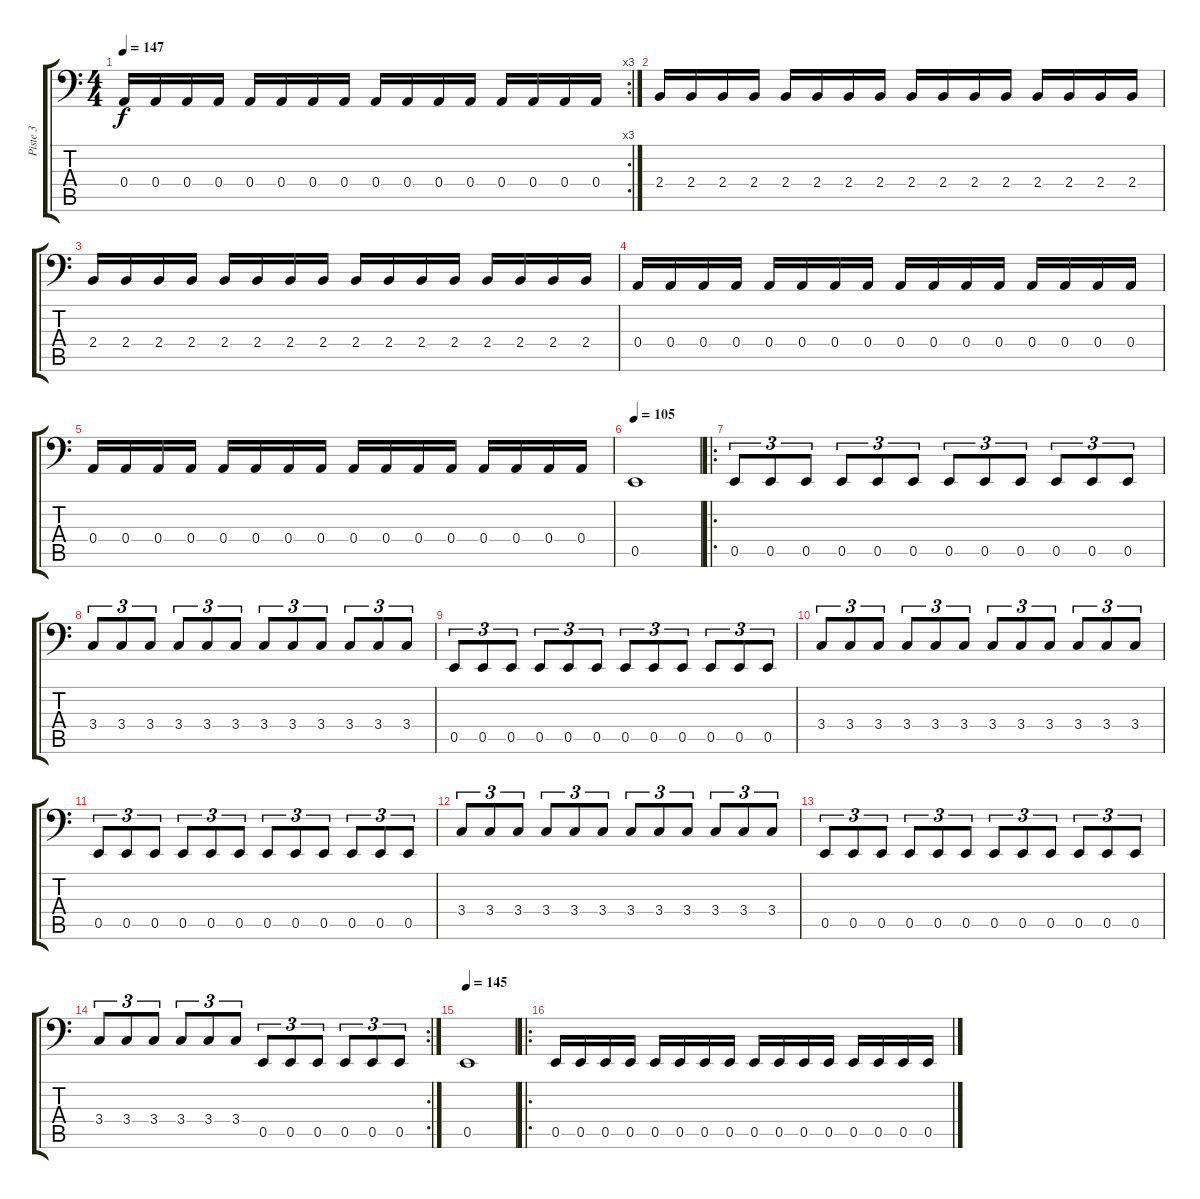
\track ("Piste 3" "Piste 3") {instrument electricbassfinger}
\staff {score tabs}
\tuning (C3 G2 D2 A1 E1 B0) {hide}
\rc 3
\ts (4 4)
\tempo 147
\clef f4
\ks c
0.4.16{dy f} 0.4.16 0.4.16 0.4.16 0.4.16 0.4.16 0.4.16 0.4.16 0.4.16 0.4.16 0.4.16 0.4.16 0.4.16 0.4.16 0.4.16 0.4.16 |
2.4.16 2.4.16 2.4.16 2.4.16 2.4.16 2.4.16 2.4.16 2.4.16 2.4.16 2.4.16 2.4.16 2.4.16 2.4.16 2.4.16 2.4.16 2.4.16 |
2.4.16 2.4.16 2.4.16 2.4.16 2.4.16 2.4.16 2.4.16 2.4.16 2.4.16 2.4.16 2.4.16 2.4.16 2.4.16 2.4.16 2.4.16 2.4.16 |
0.4.16 0.4.16 0.4.16 0.4.16 0.4.16 0.4.16 0.4.16 0.4.16 0.4.16 0.4.16 0.4.16 0.4.16 0.4.16 0.4.16 0.4.16 0.4.16 |
0.4.16 0.4.16 0.4.16 0.4.16 0.4.16 0.4.16 0.4.16 0.4.16 0.4.16 0.4.16 0.4.16 0.4.16 0.4.16 0.4.16 0.4.16 0.4.16 |
\tempo 105
0.5.1 |
\ro
0.5.8{tu (3 2)} 0.5.8{tu (3 2)} 0.5.8{tu (3 2)} 0.5.8{tu (3 2)} 0.5.8{tu (3 2)} 0.5.8{tu (3 2)} 0.5.8{tu (3 2)} 0.5.8{tu (3 2)} 0.5.8{tu (3 2)} 0.5.8{tu (3 2)} 0.5.8{tu (3 2)} 0.5.8{tu (3 2)} |
3.4.8{tu (3 2)} 3.4.8{tu (3 2)} 3.4.8{tu (3 2)} 3.4.8{tu (3 2)} 3.4.8{tu (3 2)} 3.4.8{tu (3 2)} 3.4.8{tu (3 2)} 3.4.8{tu (3 2)} 3.4.8{tu (3 2)} 3.4.8{tu (3 2)} 3.4.8{tu (3 2)} 3.4.8{tu (3 2)} |
0.5.8{tu (3 2)} 0.5.8{tu (3 2)} 0.5.8{tu (3 2)} 0.5.8{tu (3 2)} 0.5.8{tu (3 2)} 0.5.8{tu (3 2)} 0.5.8{tu (3 2)} 0.5.8{tu (3 2)} 0.5.8{tu (3 2)} 0.5.8{tu (3 2)} 0.5.8{tu (3 2)} 0.5.8{tu (3 2)} |
3.4.8{tu (3 2)} 3.4.8{tu (3 2)} 3.4.8{tu (3 2)} 3.4.8{tu (3 2)} 3.4.8{tu (3 2)} 3.4.8{tu (3 2)} 3.4.8{tu (3 2)} 3.4.8{tu (3 2)} 3.4.8{tu (3 2)} 3.4.8{tu (3 2)} 3.4.8{tu (3 2)} 3.4.8{tu (3 2)} |
0.5.8{tu (3 2)} 0.5.8{tu (3 2)} 0.5.8{tu (3 2)} 0.5.8{tu (3 2)} 0.5.8{tu (3 2)} 0.5.8{tu (3 2)} 0.5.8{tu (3 2)} 0.5.8{tu (3 2)} 0.5.8{tu (3 2)} 0.5.8{tu (3 2)} 0.5.8{tu (3 2)} 0.5.8{tu (3 2)} |
3.4.8{tu (3 2)} 3.4.8{tu (3 2)} 3.4.8{tu (3 2)} 3.4.8{tu (3 2)} 3.4.8{tu (3 2)} 3.4.8{tu (3 2)} 3.4.8{tu (3 2)} 3.4.8{tu (3 2)} 3.4.8{tu (3 2)} 3.4.8{tu (3 2)} 3.4.8{tu (3 2)} 3.4.8{tu (3 2)} |
0.5.8{tu (3 2)} 0.5.8{tu (3 2)} 0.5.8{tu (3 2)} 0.5.8{tu (3 2)} 0.5.8{tu (3 2)} 0.5.8{tu (3 2)} 0.5.8{tu (3 2)} 0.5.8{tu (3 2)} 0.5.8{tu (3 2)} 0.5.8{tu (3 2)} 0.5.8{tu (3 2)} 0.5.8{tu (3 2)} |
\rc 2
3.4.8{tu (3 2)} 3.4.8{tu (3 2)} 3.4.8{tu (3 2)} 3.4.8{tu (3 2)} 3.4.8{tu (3 2)} 3.4.8{tu (3 2)} 0.5.8{tu (3 2)} 0.5.8{tu (3 2)} 0.5.8{tu (3 2)} 0.5.8{tu (3 2)} 0.5.8{tu (3 2)} 0.5.8{tu (3 2)} |
\tempo 145
0.5.1 |
\ro
0.5.16 0.5.16 0.5.16 0.5.16 0.5.16 0.5.16 0.5.16 0.5.16 0.5.16 0.5.16 0.5.16 0.5.16 0.5.16 0.5.16 0.5.16 0.5.16
